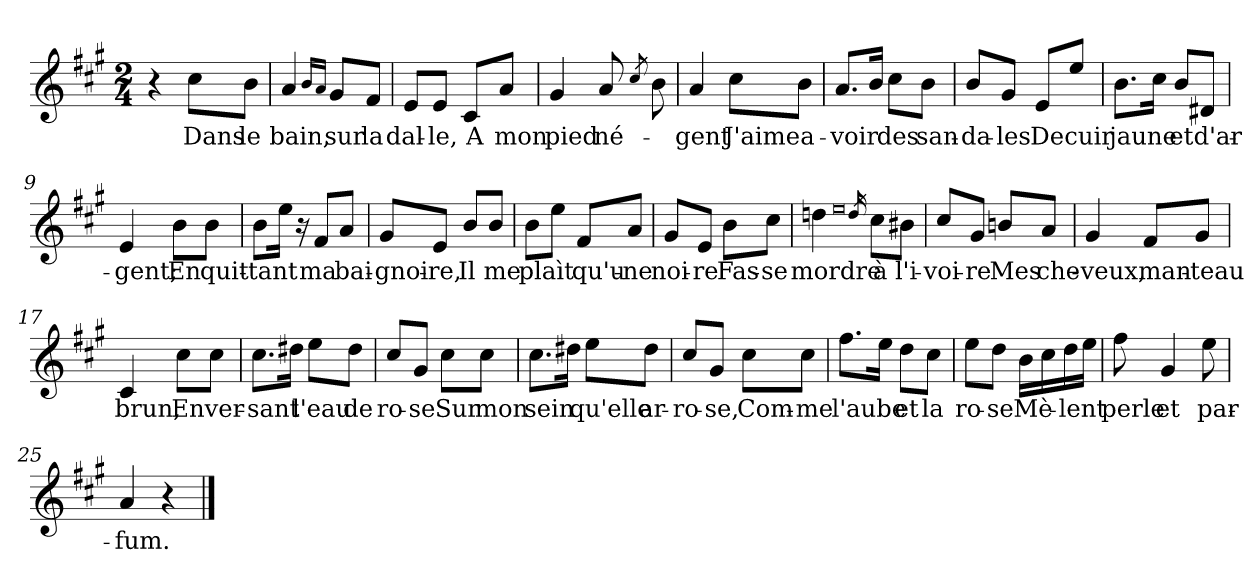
**kern	**text
*part1	*part1
*staff1	*staff1
*clefG2	*
*k[f#c#g#]	*
*M2/4	*
=1	=1
4r	.
!	!LO:LY:b
8cc#\L	Dans
!	!LO:LY:b
8b\J	le
=2	=2
!	!LO:LY:b
4a/	bain,
16qb/LL	.
16qa/JJ	.
!	!LO:LY:b
8g#/L	sur
!	!LO:LY:b
8f#/J	la
=3	=3
!	!LO:LY:b
8e/L	dal-
!	!LO:LY:b
8e/J	-le,
!	!LO:LY:b
8c#/L	A
!	!LO:LY:b
8a/J	mon
=4	=4
!	!LO:LY:b
4g#/	pied
!	!LO:LY:b
8a/	né-
8qcc#/	.
8b\	.
=5	=5
!	!LO:LY:b
4a/	-gent
!	!LO:LY:b
8cc#\L	J'aime
!	!LO:LY:b
8b\J	a-
=6	=6
!	!LO:LY:b
8.a/L	-voir
16b/Jk	.
!	!LO:LY:b
8cc#\L	des
!	!LO:LY:b
8b\J	san-
=7	=7
!	!LO:LY:b
8b/L	-da-
!	!LO:LY:b
8g#/J	-les
!	!LO:LY:b
8e/L	De
!	!LO:LY:b
8ee/J	cuir
=8	=8
!	!LO:LY:b
8.b\L	jaune
16cc#\Jk	.
!	!LO:LY:b
8b/L	et
!	!LO:LY:b
8d#X/J	d'ar-
!!LO:LB:g=z
=9	=9
!	!LO:LY:b
4e/	-gent;
!	!LO:LY:b
8b\L	En
!	!LO:LY:b
8b\J	quit-
=10	=10
!	!LO:LY:b
8b\L	-tant
16ee\Jk	.
16r	.
!	!LO:LY:b
8f#/L	ma
!	!LO:LY:b
8a/J	bai-
=11	=11
!	!LO:LY:b
8g#/L	-gnoi-
!	!LO:LY:b
8e/J	-re,
!	!LO:LY:b
8b/L	Il
!	!LO:LY:b
8b/J	me
=12	=12
!	!LO:LY:b
8b\L	plaìt
8ee\J	.
!	!LO:LY:b
8f#/L	qu'u-
!	!LO:LY:b
8a/J	-ne
=13	=13
!	!LO:LY:b
8g#/L	noi-
!	!LO:LY:b
8e/J	-re
!	!LO:LY:b
8b\L	Fas-
!	!LO:LY:b
8cc#\J	-se
=14	=14
!	!LO:LY:b
4ddn\	mordre
0qee	.
16qdd/	.
!	!LO:LY:b
8cc#\L	à
!	!LO:LY:b
8b#X\J	l'i-
=15	=15
!	!LO:LY:b
8cc#/L	-voi-
!	!LO:LY:b
8g#/J	-re
!	!LO:LY:b
8bn/L	Mes
!	!LO:LY:b
8a/J	che-
!!LO:LB:g=z
=16	=16
!	!LO:LY:b
4g#/	-veux,
!	!LO:LY:b
8f#/L	man-
!	!LO:LY:b
8g#/J	-teau
=17	=17
!	!LO:LY:b
4c#/	brun,
!	!LO:LY:b
8cc#\L	En
!	!LO:LY:b
8cc#\J	ver-
=18	=18
!	!LO:LY:b
8.cc#\L	-sant
16dd#X\Jk	.
!	!LO:LY:b
8ee\L	l'eau
!	!LO:LY:b
8dd#\J	de
=19	=19
!	!LO:LY:b
8cc#/L	ro-
!	!LO:LY:b
8g#/J	-se
!	!LO:LY:b
8cc#\L	Sur
!	!LO:LY:b
8cc#\J	mon
=20	=20
!	!LO:LY:b
8.cc#\L	sein
16dd#X\Jk	.
!	!LO:LY:b
8ee\L	qu'elle
!	!LO:LY:b
8dd#\J	ar-
=21	=21
!	!LO:LY:b
8cc#/L	-ro-
!	!LO:LY:b
8g#/J	-se,
!	!LO:LY:b
8cc#\L	Com-
!	!LO:LY:b
8cc#\J	-me
=22	=22
!	!LO:LY:b
8.ff#\L	l'aube
16ee\Jk	.
!	!LO:LY:b
8dd\L	et
!	!LO:LY:b
8cc#\J	la
!!LO:LB:g=z
=23	=23
!	!LO:LY:b
8ee\L	ro-
!	!LO:LY:b
8dd\J	-se
!	!LO:LY:b
16b\LL	Mè-
16cc#\	.
!	!LO:LY:b
16dd\	-lent
16ee\JJ	.
=24	=24
!	!LO:LY:b
8ff#\	perle
!	!LO:LY:b
4g#/	et
!	!LO:LY:b
8ee\	par-
=25	=25
!	!LO:LY:b
4a/	-fum.
4r	.
==	==
*-	*-
